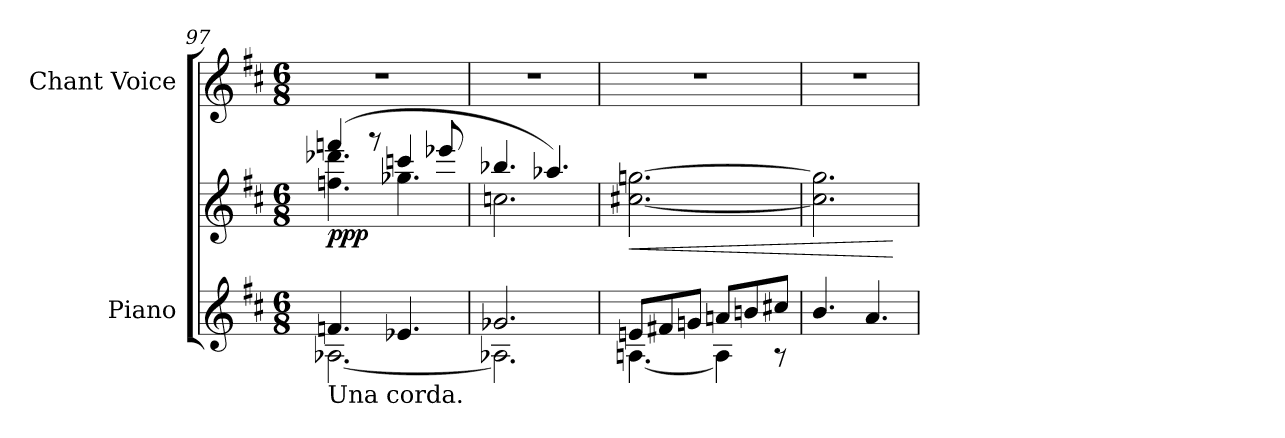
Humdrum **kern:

**kern	**kern	**dynam	**kern
*part2	*part2	*part2	*part1
*staff3	*staff2	*staff2/3	*staff1
*I"Piano	*	*	*I"Chant Voice
*I'Pno	*	*	*
*clefG2	*clefG2	*	*clefG2
*k[f#c#]	*k[f#c#]	*	*k[f#c#]
*M6/8	*M6/8	*	*M6/8
=97	=97	=97	=97
*^	*^	*	*
!LO:TX:b:t=Una corda.	!	!	!	!	!
!	!	!	!	!LO:DY:b	!
4.fn/	[2.A-X\	(4fffn/	4.ffn\ 4.ddd-X\	ppp	2.r
.	.	8r	.	.	.
4.e-X/	.	4cccn/	4.gg-X\	.	.
.	.	8eee-X/	.	.	.
=98	=98	=98	=98	=98	=98
2.g-X/	2.A-X\]	4.bb-X/	2.ccn\	.	2.r
.	.	4.aa-X/)	.	.	.
*	*	*v	*v	*	*
=99	=99	=99	=99	=99
!	!	!	!LO:HP:b	!
8en/L	[4.An\	[2.cc#X\ [2.ggn\	<	2.r
8f#X/	.	.	.	.
8gn/J	.	.	.	.
8an/L	4A\]	.	.	.
8bn/	.	.	.	.
8cc#X/J	8r	.	.	.
*v	*v	*	*	*
!!LO:LB:g=z
=100	=100	=100	=100
4.b/	2.cc#\] 2.gg\]	.	2.r
4.a/	.	.	.
.	.	[	.
=	=	=	=
*-	*-	*-	*-
